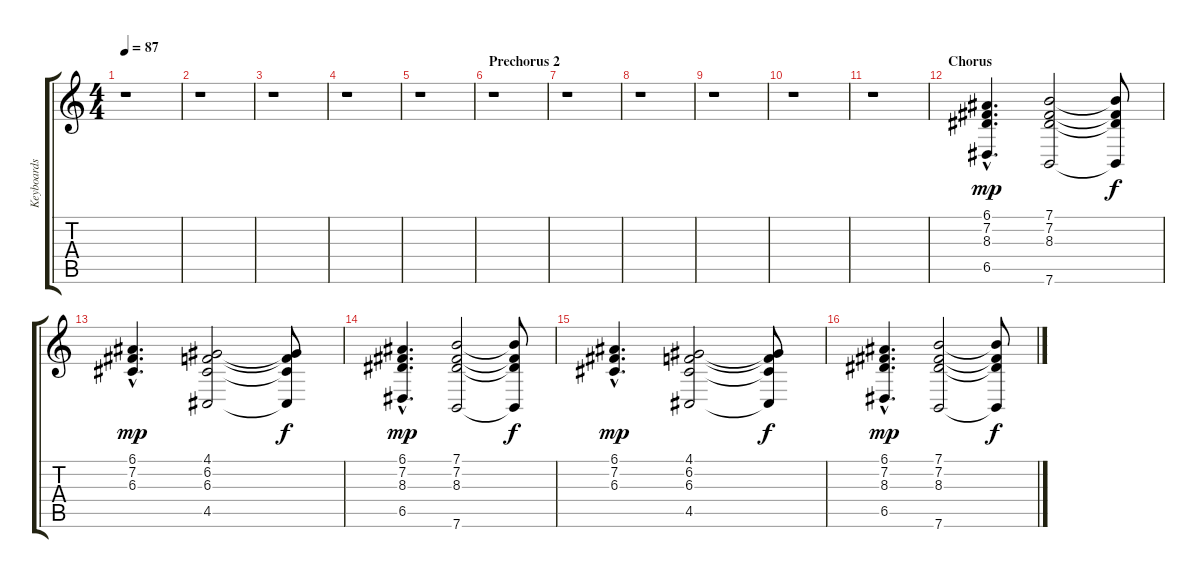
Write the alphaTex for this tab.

\track ("Keyboards (3)" "Keyboards ") {instrument synthbrass1}
\staff {score tabs}
\tuning (E4 B3 G3 D3 A2 E2) {hide}
\ts (4 4)
\tempo 87
\clef g2
\ks c
r.1{dy f} |
r.1 |
r.1 |
r.1 |
r.1 |
\section ("" "Prechorus 2")
r.1 |
r.1 |
r.1 |
r.1 |
r.1 |
r.1 |
\section ("" "Chorus")
(6.1{hac} 7.2{hac} 8.3{hac} 6.5{hac}).4{d dy mp} (7.1 7.2 8.3 7.6).2 (7.1{t} 7.2{t} 8.3{t} 7.6{t}).8{dy f} |
(6.1 7.2{hac} 6.3).4{d dy mp} (4.1 6.2 6.3 4.5).2 (4.1{t} 6.2{t} 6.3{t} 4.5{t}).8{dy f} |
(6.1{hac} 7.2{hac} 8.3{hac} 6.5{hac}).4{d dy mp} (7.1 7.2 8.3 7.6).2 (7.1{t} 7.2{t} 8.3{t} 7.6{t}).8{dy f} |
(6.1 7.2{hac} 6.3).4{d dy mp} (4.1 6.2 6.3 4.5).2 (4.1{t} 6.2{t} 6.3{t} 4.5{t}).8{dy f} |
(6.1{hac} 7.2{hac} 8.3{hac} 6.5{hac}).4{d dy mp} (7.1 7.2 8.3 7.6).2 (7.1{t} 7.2{t} 8.3{t} 7.6{t}).8{dy f}
